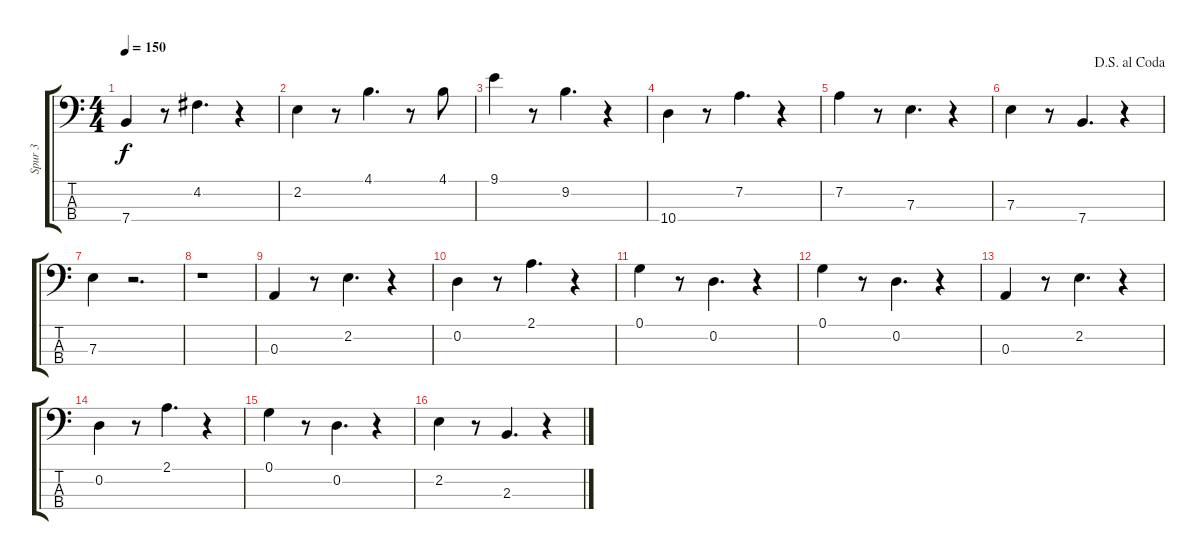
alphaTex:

\track ("Spur 3" "Spur 3") {instrument acousticbass}
\staff {score tabs}
\tuning (G2 D2 A1 E1) {hide}
\ts (4 4)
\tempo 150
\clef f4
\ks c
7.4.4{dy f} r.8 4.2.4{d} r.4 |
2.2.4 r.8 4.1.4{d} r.8 4.1.8 |
9.1.4 r.8 9.2.4{d} r.4 |
10.4.4 r.8 7.2.4{d} r.4 |
7.2.4 r.8 7.3.4{d} r.4 |
\jump dalsegnoalcoda
7.3.4 r.8 7.4.4{d} r.4 |
7.3.4 r.2{d} |
r.1 |
0.3.4 r.8 2.2.4{d} r.4 |
0.2.4 r.8 2.1.4{d} r.4 |
0.1.4 r.8 0.2.4{d} r.4 |
0.1.4 r.8 0.2.4{d} r.4 |
0.3.4 r.8 2.2.4{d} r.4 |
0.2.4 r.8 2.1.4{d} r.4 |
0.1.4 r.8 0.2.4{d} r.4 |
2.2.4 r.8 2.3.4{d} r.4
